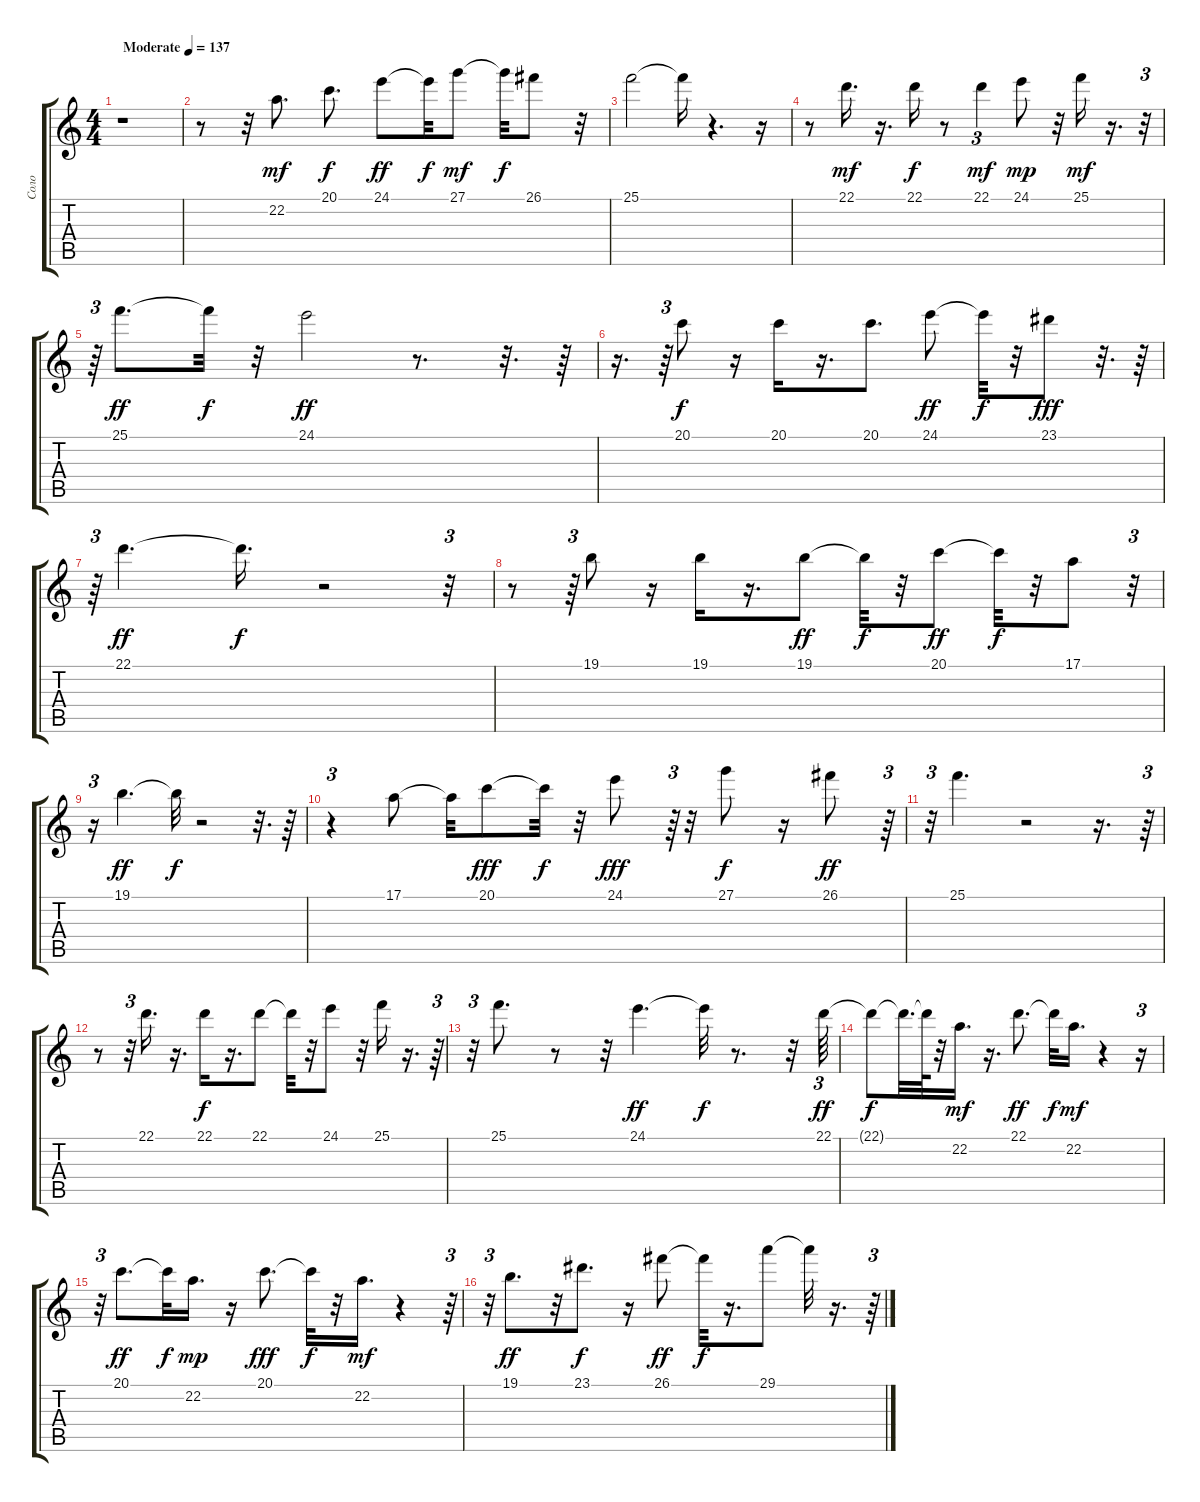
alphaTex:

\track ("Соло" "Соло") {instrument flute}
\staff {score tabs}
\tuning (E4 B3 G3 D3 A2 E2) {hide}
\ts (4 4)
\tempo (137 "Moderate")
\clef g2
\ks c
r.1{dy mf instrument flute} |
r.8 r.32 22.2.8{d} 20.1.8{d dy f} 24.1.8{dy ff} 24.1{t}.32{dy f} 27.1.8{dy mf} 27.1{t}.32{dy f} 26.1.8 r.32 |
25.1.2 25.1{t}.16 r.4{d} r.16 |
r.8 22.1.16{d dy mf} r.16{d} 22.1.16{dy f} r.8 22.1.4{tu (3 2) dy mf} 24.1.8{dy mp} r.32 25.1.16{dy mf} r.16{d} r.32{tu (3 2)} |
r.64{tu (3 2)} 25.1.8{d dy ff} 25.1{t}.32{dy f} r.32 24.1.2{dy ff} r.8{d} r.32{d} r.64 |
r.16{d} r.64{tu (3 2)} 20.1.8{dy f} r.16 20.1.16 r.16{d} 20.1.8{d} 24.1.8{dy ff} 24.1{t}.32{dy f} r.32 23.1.8{dy fff} r.32{d} r.64 |
r.64{tu (3 2)} 22.1.4{d dy ff} 22.1{t}.16{d dy f} r.2 r.32{tu (3 2)} |
r.8 r.64{tu (3 2)} 19.1.8 r.16 19.1.16 r.16{d} 19.1.8{dy ff} 19.1{t}.32{dy f} r.32 20.1.8{dy ff} 20.1{t}.32{dy f} r.32 17.1.8 r.32{tu (3 2)} |
r.16{tu (3 2)} 19.1.4{d dy ff} 19.1{t}.32{dy f} r.2 r.32{d} r.64 |
r.4{tu (3 2)} 17.1.8 17.1{t}.32 20.1.8{dy fff} 20.1{t}.32{dy f} r.32 24.1.8{dy fff} r.64{tu (3 2)} r.32 27.1.8{dy f} r.16 26.1.8{dy ff} r.64{tu (3 2)} |
r.32{tu (3 2)} 25.1.4{d} r.2 r.16{d} r.64{tu (3 2)} |
r.8 r.32{tu (3 2)} 22.1.16{d} r.16{d} 22.1.16{dy f} r.16{d} 22.1.8 22.1{t}.32 r.32 24.1.8 r.32 25.1.16 r.16{d} r.64{tu (3 2)} |
r.32{tu (3 2)} 25.1.8{d} r.8 r.32 24.1.4{d dy ff} 24.1{t}.32{dy f} r.8{d} r.32 22.1.64{tu (3 2) dy ff} |
22.1{t}.8{dy f} 22.1{t}.32{d} 22.1{t}.64 r.32 22.2.16{d dy mf} r.16{d} 22.1.8{d dy ff} 22.1{t}.32{dy f} 22.2.16{d dy mf} r.4 r.16{tu (3 2)} |
r.32{tu (3 2)} 20.1.8{d dy ff} 20.1{t}.32{dy f} 22.2.16{d dy mp} r.16 20.1.8{d dy fff} 20.1{t}.32{dy f} r.32 22.2.16{d dy mf} r.4 r.64{tu (3 2)} |
r.32{tu (3 2)} 19.1.8{d dy ff} r.32 23.1.8{d dy f} r.16 26.1.8{dy ff} 26.1{t}.32{dy f} r.16{d} 29.1.8 29.1{t}.32 r.16{d} r.64{tu (3 2)}
